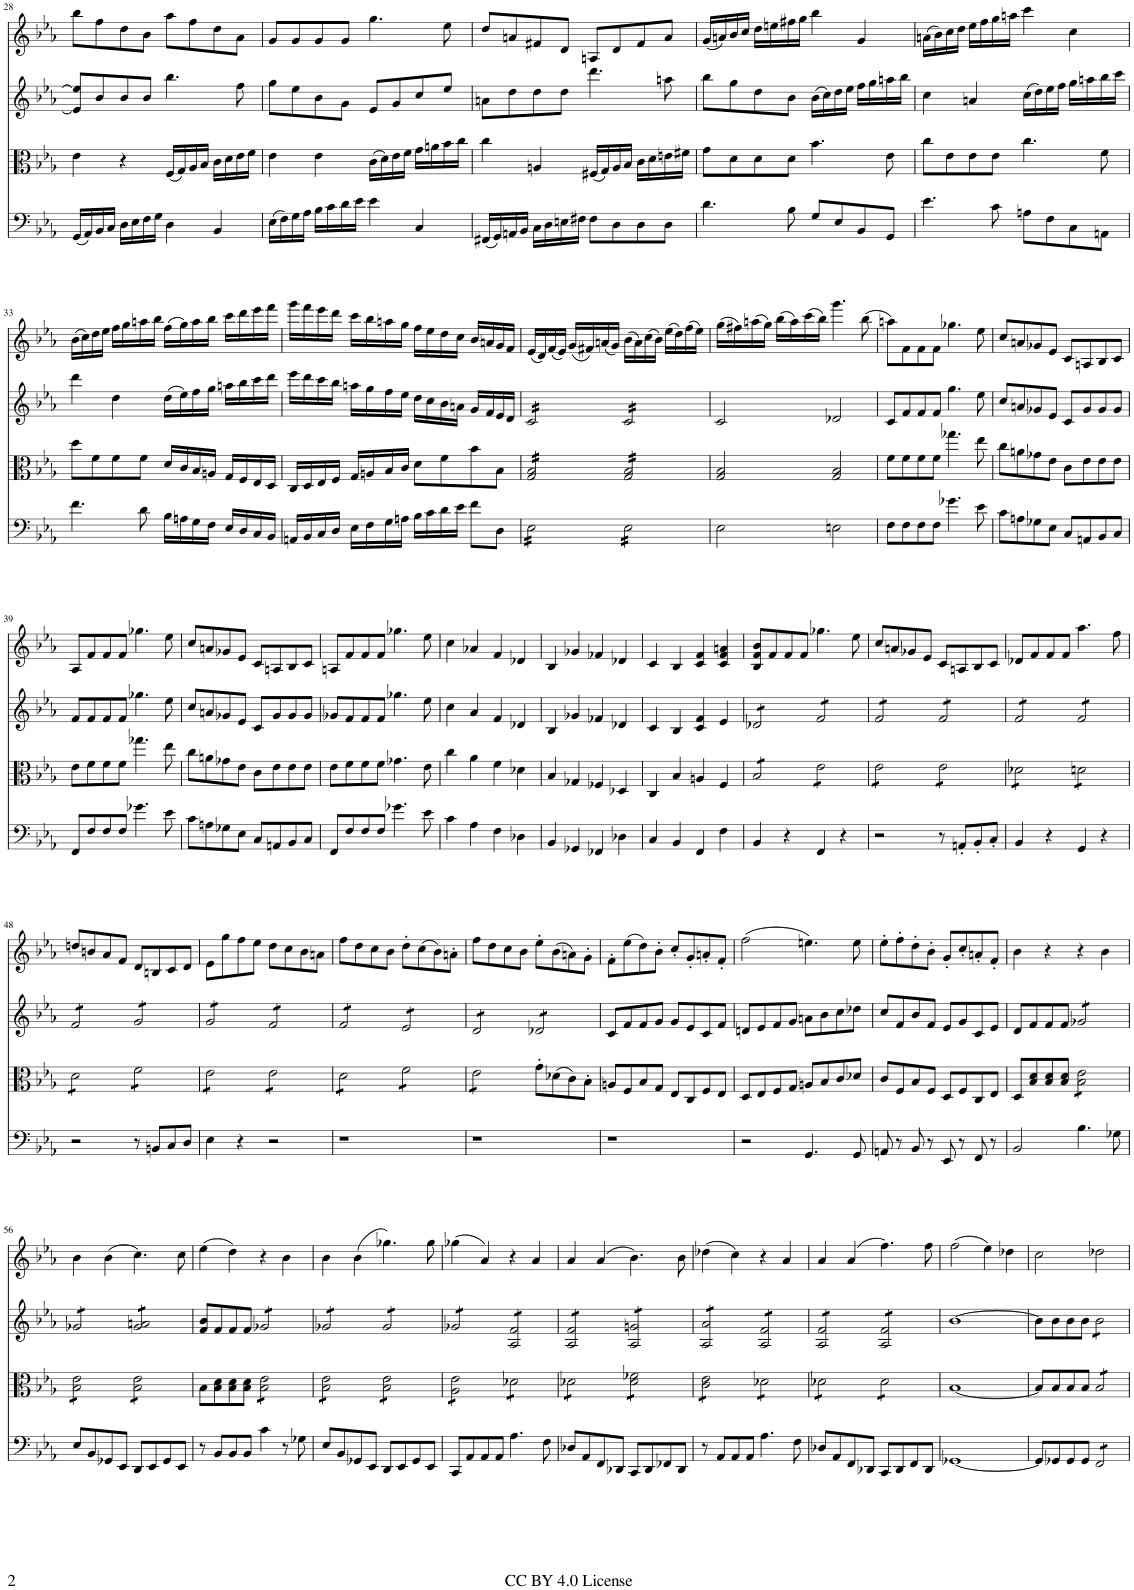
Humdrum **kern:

**kern	**kern	**kern	**kern
*part4	*part3	*part2	*part1
*staff4	*staff3	*staff2	*staff1
*I"Cello	*I"Viola	*I"Violin II	*I"Violin I
*	*I'Vla	*I'Vln	*I'Vln
!!LO:PB:g=z
*clefF4	*clefC3	*clefG2	*clefG2
*k[b-e-a-]	*k[b-e-a-]	*k[b-e-a-]	*k[b-e-a-]
*M4/4	*M4/4	*M4/4	*M4/4
*met(c)	*met(c)	*met(c)	*met(c)
=28	=28	=28	=28
(16GG/LL	4e-\	8e-/] 8ee-/]L	8bb-\L
16AA-/)	.	.	.
16BB-/	.	8b-/	8ff\
16C/JJ	.	.	.
16D\LL	4r	8b-/	8dd\
16E-\	.	.	.
16F\	.	8b-/J	8b-\J
16G\JJ	.	.	.
4D\	(16F/LL	4.bb-\	8aa-\L
.	16G/)	.	.
.	16A-/	.	8ff\
.	16B-/JJ	.	.
4BB-/	16c\LL	.	8dd\
.	16d\	.	.
.	16e-\	8ff\	8a-\J
.	16f\JJ	.	.
=29	=29	=29	=29
(16E-\LL	4e-\	8gg\L	8g/L
16F\)	.	.	.
16G\	.	8ee-\	8g/
16A-\JJ	.	.	.
16B-\LL	4e-\	8b-\	8g/
16c\	.	.	.
16d\	.	8g\J	8g/J
16e-\JJ	.	.	.
4e-\	(16c\LL	8e-/L	4.gg\
.	16d\)	.	.
.	16e-\	8g/	.
.	16f\JJ	.	.
4C/	16g\LL	8cc/	.
.	16an\	.	.
.	16b-\	8ee-/J	8ee-\
.	16cc\JJ	.	.
=30	=30	=30	=30
(16FF#X/LL	4cc\	8an\L	8dd/L
16GG/)	.	.	.
16AAn/	.	8dd\	8an/
16BB-/JJ	.	.	.
16C\LL	4An/	8dd\	8f#X/
16D\	.	.	.
16En\	.	8dd\J	8d/J
16F#X\JJ	.	.	.
8F#\L	(16F#X/LL	4.ddd\	8An/L
.	16G/)	.	.
8D\	16A/	.	8d/
.	16B-/JJ	.	.
8D\	16c\LL	.	8f#/
.	16d\	.	.
8D\J	16en\	8aan\	8a/J
.	16f#X\JJ	.	.
=31	=31	=31	=31
4.d\	8g\L	8bb-\L	(16g/LL
.	.	.	16an/)
.	8d\	8gg\	16b-/
.	.	.	16cc/JJ
.	8d\	8dd\	16dd\LL
.	.	.	16een\
8B-\	8d\J	8b-\J	16ff#X\
.	.	.	16gg\JJ
8G/L	4.b-\	(16b-\LL	4bb-\
.	.	16cc\)	.
8E-/	.	16dd\	.
.	.	16ee-\JJ	.
8BB-/	.	16ff\LL	4g/
.	.	16gg\	.
8GG/J	8e-\	16aan\	.
.	.	16bb-\JJ	.
=32	=32	=32	=32
4.e-\	8cc\L	4cc\	(16an\LL
.	.	.	16b-\)
.	8e-\	.	16cc\
.	.	.	16dd\JJ
.	8e-\	4an/	16ee-\LL
.	.	.	16ff\
8c\	8e-\J	.	16gg\
.	.	.	16aan\JJ
8An\L	4.cc\	(16cc\LL	4ccc\
.	.	16dd\)	.
8F\	.	16ee-\	.
.	.	16ff\JJ	.
8C\	.	16gg\LL	4cc\
.	.	16aan\	.
8AAn\J	8f\	16bb-\	.
.	.	16ccc\JJ	.
!!LO:LB:g=z
=33	=33	=33	=33
4.f\	8dd\L	4ddd\	(16b-\LL
.	.	.	16cc\)
.	8f\	.	16dd\
.	.	.	16ee-\JJ
.	8f\	4dd\	16ff\LL
.	.	.	16gg\
8d\	8f\J	.	16aan\
.	.	.	16bb-\JJ
16B-\LL	16d/LL	(16dd\LL	(16ff\LL
16An\	16c/	16ee-\)	16gg\)
16G\	16B-/	16ff\	16aa\
16F\JJ	16An/JJ	16gg\JJ	16bb-\JJ
16E-/LL	16G/LL	16aan\LL	16ccc\LL
16D/	16F/	16bb-\	16ddd\
16C/	16E-/	16ccc\	16eee-\
16BB-/JJ	16D/JJ	16ddd\JJ	16fff\JJ
=34	=34	=34	=34
16AAn/LL	16C/LL	16eee-\LL	16ggg\LL
16BB-/	16D/	16ddd\	16fff\
16C/	16E-/	16ccc\	16eee-\
16D/JJ	16F/JJ	16bb-\JJ	16ddd\JJ
16E-\LL	16G/LL	16aan\LL	16ccc\LL
16F\	16An/	16gg\	16bb-\
16G\	16B-/	16ff\	16aan\
16An\JJ	16c/JJ	16ee-\JJ	16gg\JJ
16B-\LL	8d\L	16dd\LL	16ff\LL
16c\	.	16cc\	16ee-\
16d\	8f\	16b-\	16dd\
16e-\JJ	.	16an\JJ	16cc\JJ
8f\L	8b-\	16g/LL	16b-/LL
.	.	16f/	16an/
8D\J	8B-\J	16e-/	16g/
.	.	16d/JJ	16f/JJ
=35	=35	=35	=35
*tremolo	*	*	*
*	*tremolo	*	*
*	*	*tremolo	*
16E-\LL	16G/ 16B-/LL	16c/LL	(16e-/LL
16E-\	16G/ 16B-/	16c/	16d/)
16E-\	16G/ 16B-/	16c/	(16f/
16E-\	16G/ 16B-/	16c/	16e-/JJ)
16E-\	16G/ 16B-/	16c/	(16g/LL
16E-\	16G/ 16B-/	16c/	16f#X/)
16E-\	16G/ 16B-/	16c/	(16an/
16E-\JJ	16G/ 16B-/JJ	16c/JJ	16g/JJ)
16E-\LL	16G/ 16B-/LL	16c/LL	(16b-\LL
16E-\	16G/ 16B-/	16c/	16a\)
16E-\	16G/ 16B-/	16c/	(16cc\
16E-\	16G/ 16B-/	16c/	16b-\JJ)
16E-\	16G/ 16B-/	16c/	(16ee-\LL
16E-\	16G/ 16B-/	16c/	16dd\)
16E-\	16G/ 16B-/	16c/	(16ff\
16E-\JJ	16G/ 16B-/JJ	16c/JJ	16ee-\JJ)
*	*	*Xtremolo	*
*	*Xtremolo	*	*
*Xtremolo	*	*	*
=36	=36	=36	=36
2E-\	2G/ 2B-/	2c/	(16gg\LL
.	.	.	16ff#X\)
.	.	.	(16aan\
.	.	.	16gg\JJ)
.	.	.	(16bb-\LL
.	.	.	16aa\)
.	.	.	(16ccc\
.	.	.	16bb-\JJ)
2En\	2G/ 2B-/	2d-X/	4.ggg\
.	.	.	(8bb-\
=37	=37	=37	=37
8F\L	8f\L	8c/L	8aan\L)
8F\	8f\	8f/	8f\
8F\	8f\	8f/	8f\
8F\J	8f\J	8f/J	8f\J
4.g-X\	4.gg-X\	4.gg\	4.gg-X\
8e-\	8ee-\	8ee-\	8ee-\
=38	=38	=38	=38
8c\L	8cc\L	8cc/L	8cc/L
8An\	8an\	8an/	8an/
8G-X\	8g-X\	8g-X/	8g-X/
8E-\J	8e-\J	8e-/J	8e-/J
8C/L	8c\L	8c/L	8c/L
8AAn/	8e-\	8g-/	8An/
8BB-/	8e-\	8g-/	8B-/
8C/J	8e-\J	8g-/J	8c/J
!!LO:LB:g=z
=39	=39	=39	=39
8FF/L	8e-\L	8f/L	8A-/L
8F/	8f\	8f/	8f/
8F/	8f\	8f/	8f/
8F/J	8f\J	8f/J	8f/J
4.g-X\	4.gg-X\	4.gg-X\	4.gg-X\
8e-\	8ee-\	8ee-\	8ee-\
=40	=40	=40	=40
8c\L	8cc\L	8cc/L	8cc/L
8An\	8an\	8an/	8an/
8G-X\	8g-X\	8g-X/	8g-X/
8E-\J	8e-\J	8e-/J	8e-/J
8C/L	8c\L	8c/L	8c/L
8AAn/	8e-\	8g-/	8An/
8BB-/	8e-\	8g-/	8B-/
8C/J	8e-\J	8g-/J	8c/J
=41	=41	=41	=41
8FF/L	8e-\L	8g-X/L	8An/L
8F/	8f\	8f/	8f/
8F/	8f\	8f/	8f/
8F/J	8f\J	8f/J	8f/J
4.g-X\	4.g-X\	4.gg-X\	4.gg-X\
8e-\	8e-\	8ee-\	8ee-\
=42	=42	=42	=42
4c\	4cc\	4cc\	4cc\
4A-\	4a-\	4a-/	4a-X/
4F\	4f\	4f/	4f/
4D-X\	4d-X\	4d-X/	4d-X/
=43	=43	=43	=43
4BB-/	4B-/	4B-/	4B-/
4GG-X/	4G-X/	4g-X/	4g-X/
4FF-X/	4F-X/	4f-X/	4f-X/
4D-X\	4D-X/	4d-X/	4d-X/
=44	=44	=44	=44
4C/	4C/	4c/	4c/
4BB-/	4B-/	4B-/	4B-/
4FF/	4An/	4c/ 4f/	4c/ 4f/
4F\	4F/	4e-/	4c/ 4f/ 4an/
=45	=45	=45	=45
*	*tremolo	*	*
*	*	*tremolo	*
4BB-/	8B-/L	8d-X/L	8B-/ 8f/ 8b-/L
.	8B-/	8d-X/	8f/
4r	8B-/	8d-X/	8f/
.	8B-/J	8d-X/J	8f/J
4FF/	8e-\L	8f/L	4.gg-X\
.	8e-\	8f/	.
4r	8e-\	8f/	.
.	8e-\J	8f/J	8ee-\
=46	=46	=46	=46
2r	8e-\L	8f/L	8cc/L
.	8e-\	8f/	8an/
.	8e-\	8f/	8g-X/
.	8e-\J	8f/J	8e-/J
8r	8e-\L	8f/L	8c/L
8AAn'/L	8e-\	8f/	8An/
8BB-'/	8e-\	8f/	8B-/
8C'/J	8e-\J	8f/J	8c/J
=47	=47	=47	=47
4BB-/	8d-X\L	8f/L	8d-X/L
.	8d-X\	8f/	8f/
4r	8d-X\	8f/	8f/
.	8d-X\J	8f/J	8f/J
4GG/	8dn\L	8f/L	4.aa-\
.	8dn\	8f/	.
4r	8dn\	8f/	.
.	8dn\J	8f/J	8ff\
!!LO:LB:g=z
=48	=48	=48	=48
2r	8d\L	8f/L	8ddn/L
.	8d\	8f/	8bn/
.	8d\	8f/	8a-/
.	8d\J	8f/J	8f/J
8r	8f\L	8g/L	8d/L
8BBn/L	8f\	8g/	8Bn/
8C/	8f\	8g/	8c/
8D/J	8f\J	8g/J	8d/J
=49	=49	=49	=49
4E-\	8e-\L	8g/L	8e-\L
.	8e-\	8g/	8gg\
4r	8e-\	8g/	8ff\
.	8e-\J	8g/J	8ee-\J
2r	8e-\L	8f/L	8dd\L
.	8e-\	8f/	8cc\
.	8e-\	8f/	8b-\
.	8e-\J	8f/J	8an\J
=50	=50	=50	=50
1r	8d\L	8f/L	8ff\L
.	8d\	8f/	8dd\
.	8d\	8f/	8cc\
.	8d\J	8f/J	8b-\J
.	8f\L	8e-/L	8dd'\L
.	8f\	8e-/	(8cc\
.	8f\	8e-/	8b-\)
.	8f\J	8e-/J	8an'\J
=51	=51	=51	=51
1r	8e-\L	8d/L	8ff\L
.	8e-\	8d/	8dd\
.	8e-\	8d/	8cc\
.	8e-\J	8d/J	8b-\J
*	*Xtremolo	*	*
.	8g'\L	8d-X/L	8ee-'\L
.	(8d-X\	8d-X/	(8b-\
.	8c\)	8d-X/	8an\)
.	8B-'\J	8d-X/J	8g'\J
*	*	*Xtremolo	*
=52	=52	=52	=52
1r	8An/L	8c/L	8f'\L
.	8F/	8f/	(8ee-\
.	8B-/	8f/	8dd\)
.	8G/J	8g/J	8b-'\J
.	8E-/L	8g/L	8cc'/L
.	8C/	8e-/	8g'/
.	8F/	8c/	8an'/
.	8E-/J	8f/J	8f'/J
=53	=53	=53	=53
2r	8D/L	8dn/L	(2ff\
.	8E-/	8e-/	.
.	8F/	8f/	.
.	8G/J	8g/J	.
4.GG/	8An/L	8an\L	4.een\)
.	8B-/	8b-\	.
.	8c/	8cc\	.
8GG/	8d-X/J	8dd-X\J	8ee\
=54	=54	=54	=54
8AAn/	8c/L	8cc/L	8ee-'\L
8r	8F/	8f/	8ff'\
8BB-/	8B-/	8b-/	8dd'\
8r	8F/J	8f/J	8b-'\J
8EE-/	8D/L	8e-/L	8g'/L
8r	8F/	8g/	8cc'/
8FF/	8C/	8c/	8an'/
8r	8E-/J	8e-/J	8f'/J
=55	=55	=55	=55
2BB-/	8D/L	8d/L	4b-\
.	8B-/ 8d/	8f/	.
.	8B-/ 8d/	8f/	4r
.	8B-/ 8d/J	8f/J	.
*	*tremolo	*	*
*	*	*tremolo	*
4.B-\	8B-\ 8e-\L	8g-X/L	4r
.	8B-\ 8e-\	8g-X/	.
.	8B-\ 8e-\	8g-X/	4b-\
8G-X\	8B-\ 8e-\J	8g-X/J	.
!!LO:LB:g=z
=56	=56	=56	=56
8E-/L	8B-\ 8e-\L	8g-X/L	4b-\
8BB-/	8B-\ 8e-\	8g-X/	.
8GG-X/	8B-\ 8e-\	8g-X/	(4b-\
8EE-/J	8B-\ 8e-\J	8g-X/J	.
8DD/L	8B-\ 8e-\L	8g-/ 8an/L	4.cc\)
8EE-/	8B-\ 8e-\	8g-/ 8an/	.
8GG-/	8B-\ 8e-\	8g-/ 8an/	.
8EE-/J	8B-\ 8e-\J	8g-/ 8an/J	8cc\
*	*	*Xtremolo	*
*	*Xtremolo	*	*
=57	=57	=57	=57
8r	8B-\L	8f/ 8b-/L	(4ee-\
8BB-/L	8B-\ 8d\	8f/	.
8BB-/	8B-\ 8d\	8f/	4dd\)
8BB-/J	8B-\ 8d\J	8f/J	.
*	*tremolo	*	*
*	*	*tremolo	*
4c\	8B-\ 8e-\L	8g-X/L	4r
.	8B-\ 8e-\	8g-X/	.
8r	8B-\ 8e-\	8g-X/	4b-\
8G-X\	8B-\ 8e-\J	8g-X/J	.
=58	=58	=58	=58
8E-/L	8B-\ 8e-\L	8g-X/L	4b-\
8BB-/	8B-\ 8e-\	8g-X/	.
8GG-X/	8B-\ 8e-\	8g-X/	(4b-\
8EE-/J	8B-\ 8e-\J	8g-X/J	.
8DD/L	8B-\ 8e-\L	8g-/L	4.gg-X\)
8EE-/	8B-\ 8e-\	8g-/	.
8GG-/	8B-\ 8e-\	8g-/	.
8EE-/J	8B-\ 8e-\J	8g-/J	8gg-\
=59	=59	=59	=59
8CC/L	8A-\ 8e-\L	8g-X/L	(4gg-X\
8AA-/	8A-\ 8e-\	8g-X/	.
8AA-/	8A-\ 8e-\	8g-X/	4a-/)
8AA-/J	8A-\ 8e-\J	8g-X/J	.
4.A-\	8d-X\L	8A-/ 8f/L	4r
.	8d-X\	8A-/ 8f/	.
.	8d-X\	8A-/ 8f/	4a-/
8F\	8d-X\J	8A-/ 8f/J	.
=60	=60	=60	=60
8D-X/L	8d-X\L	8A-/ 8f/L	4a-/
8AA-/	8d-X\	8A-/ 8f/	.
8FF/	8d-X\	8A-/ 8f/	(4a-/
8DD-X/J	8d-X\J	8A-/ 8f/J	.
8CC/L	8d-\ 8f-X\L	8A-/ 8gn/L	4.b-\)
8DD-/	8d-\ 8f-X\	8A-/ 8gn/	.
8FF-X/	8d-\ 8f-X\	8A-/ 8gn/	.
8DD-/J	8d-\ 8f-X\J	8A-/ 8gn/J	8b-\
=61	=61	=61	=61
8r	8c\ 8e-\L	8A-/ 8a-/L	(4dd-X\
8AA-/L	8c\ 8e-\	8A-/ 8a-/	.
8AA-/	8c\ 8e-\	8A-/ 8a-/	4cc\)
8AA-/J	8c\ 8e-\J	8A-/ 8a-/J	.
4.A-\	8d-X\L	8A-/ 8f/L	4r
.	8d-X\	8A-/ 8f/	.
.	8d-X\	8A-/ 8f/	4a-/
8F\	8d-X\J	8A-/ 8f/J	.
=62	=62	=62	=62
8D-X/L	8d-X\L	8A-/ 8f/L	4a-/
8AA-/	8d-X\	8A-/ 8f/	.
8FF/	8d-X\	8A-/ 8f/	(4a-/
8DD-X/J	8d-X\J	8A-/ 8f/J	.
8CC/L	8d-\L	8A-/ 8f/L	4.ff\)
8DD-/	8d-\	8A-/ 8f/	.
8FF/	8d-\	8A-/ 8f/	.
8DD-/J	8d-\J	8A-/ 8f/J	8ff\
*	*	*Xtremolo	*
*	*Xtremolo	*	*
=63	=63	=63	=63
[1GG-X	[1B-	[1b-	(2ff\
.	.	.	4ee-\)
.	.	.	4dd-X\
=64	=64	=64	=64
8GG-/L]	8B-/L]	8b-\L]	2cc\
8GG-X/	8B-/	8b-\	.
8GG-/	8B-/	8b-\	.
8GG-/J	8B-/J	8b-\J	.
*tremolo	*	*	*
*	*tremolo	*	*
*	*	*tremolo	*
8FF/L	8B-/L	8b-\L	2dd-X\
8FF/	8B-/	8b-\	.
8FF/	8B-/	8b-\	.
8FF/J	8B-/J	8b-\J	.
*	*	*Xtremolo	*
*	*Xtremolo	*	*
*Xtremolo	*	*	*
=	=	=	=
*-	*-	*-	*-
